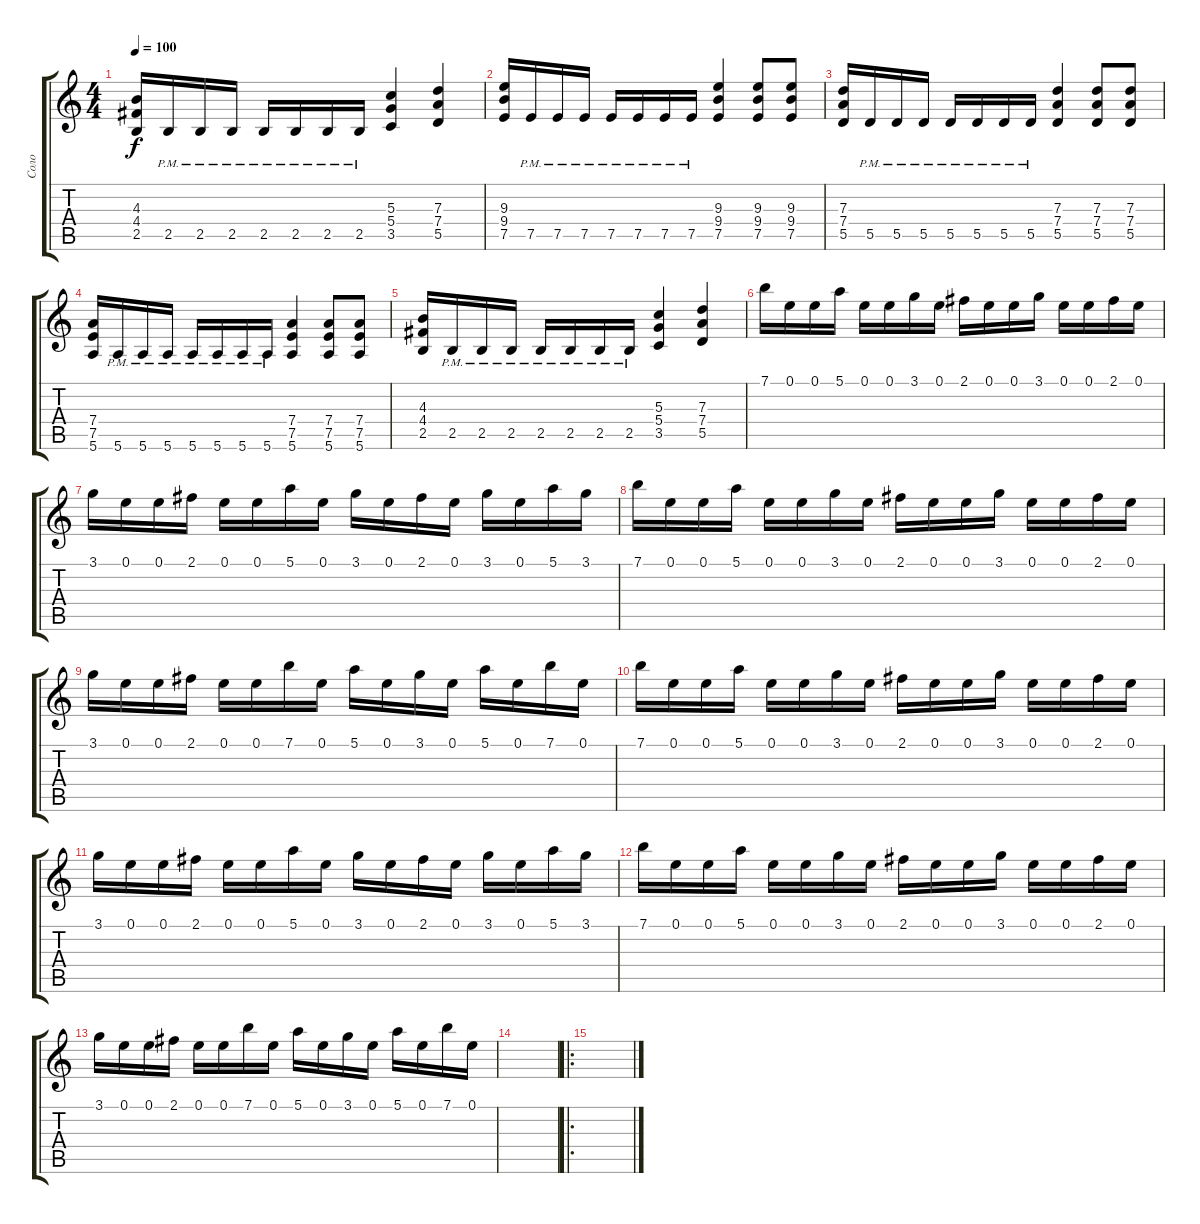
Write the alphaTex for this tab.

\track ("Соло" "Соло") {instrument overdrivenguitar}
\staff {score tabs}
\tuning (E4 B3 G3 D3 A2 E2) {hide}
\ts (4 4)
\tempo 100
\clef g2
\ks c
(4.3 4.4 2.5).16{dy f} 2.5{pm}.16 2.5{pm}.16 2.5{pm}.16 2.5{pm}.16 2.5{pm}.16 2.5{pm}.16 2.5{pm}.16 (5.3 5.4 3.5).4 (7.3 7.4 5.5).4 |
(9.3 9.4 7.5).16 7.5{pm}.16 7.5{pm}.16 7.5{pm}.16 7.5{pm}.16 7.5{pm}.16 7.5{pm}.16 7.5{pm}.16 (9.3 9.4 7.5).4 (9.3 9.4 7.5).8 (9.3 9.4 7.5).8 |
(7.3 7.4 5.5).16 5.5{pm}.16 5.5{pm}.16 5.5{pm}.16 5.5{pm}.16 5.5{pm}.16 5.5{pm}.16 5.5{pm}.16 (7.3 7.4 5.5).4 (7.3 7.4 5.5).8 (7.3 7.4 5.5).8 |
(7.4 7.5 5.6).16 5.6{pm}.16 5.6{pm}.16 5.6{pm}.16 5.6{pm}.16 5.6{pm}.16 5.6{pm}.16 5.6{pm}.16 (7.4 7.5 5.6).4 (7.4 7.5 5.6).8 (7.4 7.5 5.6).8 |
(4.3 4.4 2.5).16 2.5{pm}.16 2.5{pm}.16 2.5{pm}.16 2.5{pm}.16 2.5{pm}.16 2.5{pm}.16 2.5{pm}.16 (5.3 5.4 3.5).4 (7.3 7.4 5.5).4 |
7.1.16 0.1.16 0.1.16 5.1.16 0.1.16 0.1.16 3.1.16 0.1.16 2.1.16 0.1.16 0.1.16 3.1.16 0.1.16 0.1.16 2.1.16 0.1.16 |
3.1.16 0.1.16 0.1.16 2.1.16 0.1.16 0.1.16 5.1.16 0.1.16 3.1.16 0.1.16 2.1.16 0.1.16 3.1.16 0.1.16 5.1.16 3.1.16 |
7.1.16 0.1.16 0.1.16 5.1.16 0.1.16 0.1.16 3.1.16 0.1.16 2.1.16 0.1.16 0.1.16 3.1.16 0.1.16 0.1.16 2.1.16 0.1.16 |
3.1.16 0.1.16 0.1.16 2.1.16 0.1.16 0.1.16 7.1.16 0.1.16 5.1.16 0.1.16 3.1.16 0.1.16 5.1.16 0.1.16 7.1.16 0.1.16 |
7.1.16 0.1.16 0.1.16 5.1.16 0.1.16 0.1.16 3.1.16 0.1.16 2.1.16 0.1.16 0.1.16 3.1.16 0.1.16 0.1.16 2.1.16 0.1.16 |
3.1.16 0.1.16 0.1.16 2.1.16 0.1.16 0.1.16 5.1.16 0.1.16 3.1.16 0.1.16 2.1.16 0.1.16 3.1.16 0.1.16 5.1.16 3.1.16 |
7.1.16 0.1.16 0.1.16 5.1.16 0.1.16 0.1.16 3.1.16 0.1.16 2.1.16 0.1.16 0.1.16 3.1.16 0.1.16 0.1.16 2.1.16 0.1.16 |
3.1.16 0.1.16 0.1.16 2.1.16 0.1.16 0.1.16 7.1.16 0.1.16 5.1.16 0.1.16 3.1.16 0.1.16 5.1.16 0.1.16 7.1.16 0.1.16 |
|
\ro
